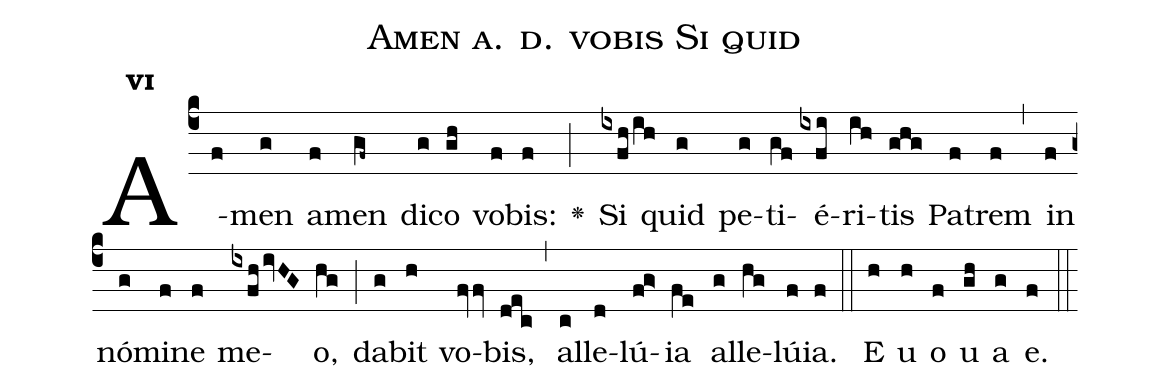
name:Amen a. d. vobis Si quid;
office-part:Antiphona;
mode:6;
%%
initial-style: 1;
name: Amen a. d. vobis Si quid
book: Antiphonae & Responsoria/Tomus II, p. 246;
occasion: Sabbato post Ascensionem Domini;
office-part: Laudes Ant E;
user-notes: ;
commentary: ;
annotation: 6f;
centering-scheme: english;
fontsize: 12;
font: OFLSortsMillGoudy;
height: 11;
width: 4.5;
%%
(c4)A(f)men(g) a(f)men(gf~) di(g)co(gh) vo(f)bis:(f) <v>\greheightstar</v>(;) Si(ixfh/ih) quid(g) pe(g)ti(gf)é(ixfi)ri(ih)tis(ghg) Pa(f)trem(f) (,) in(f) nó(g)mi(f)ne(f) me(ixfhivHG)o,(hg) (;) da(g)bit(h) vo(fvv)bis,(dec) (,) al(c)le(d)lú(fg>)ia(fe) al(g)le(hg)lú(f)ia.(f) (::)
E(h) u(h) o(f) u(gh) a(g) e.(f) (::)
